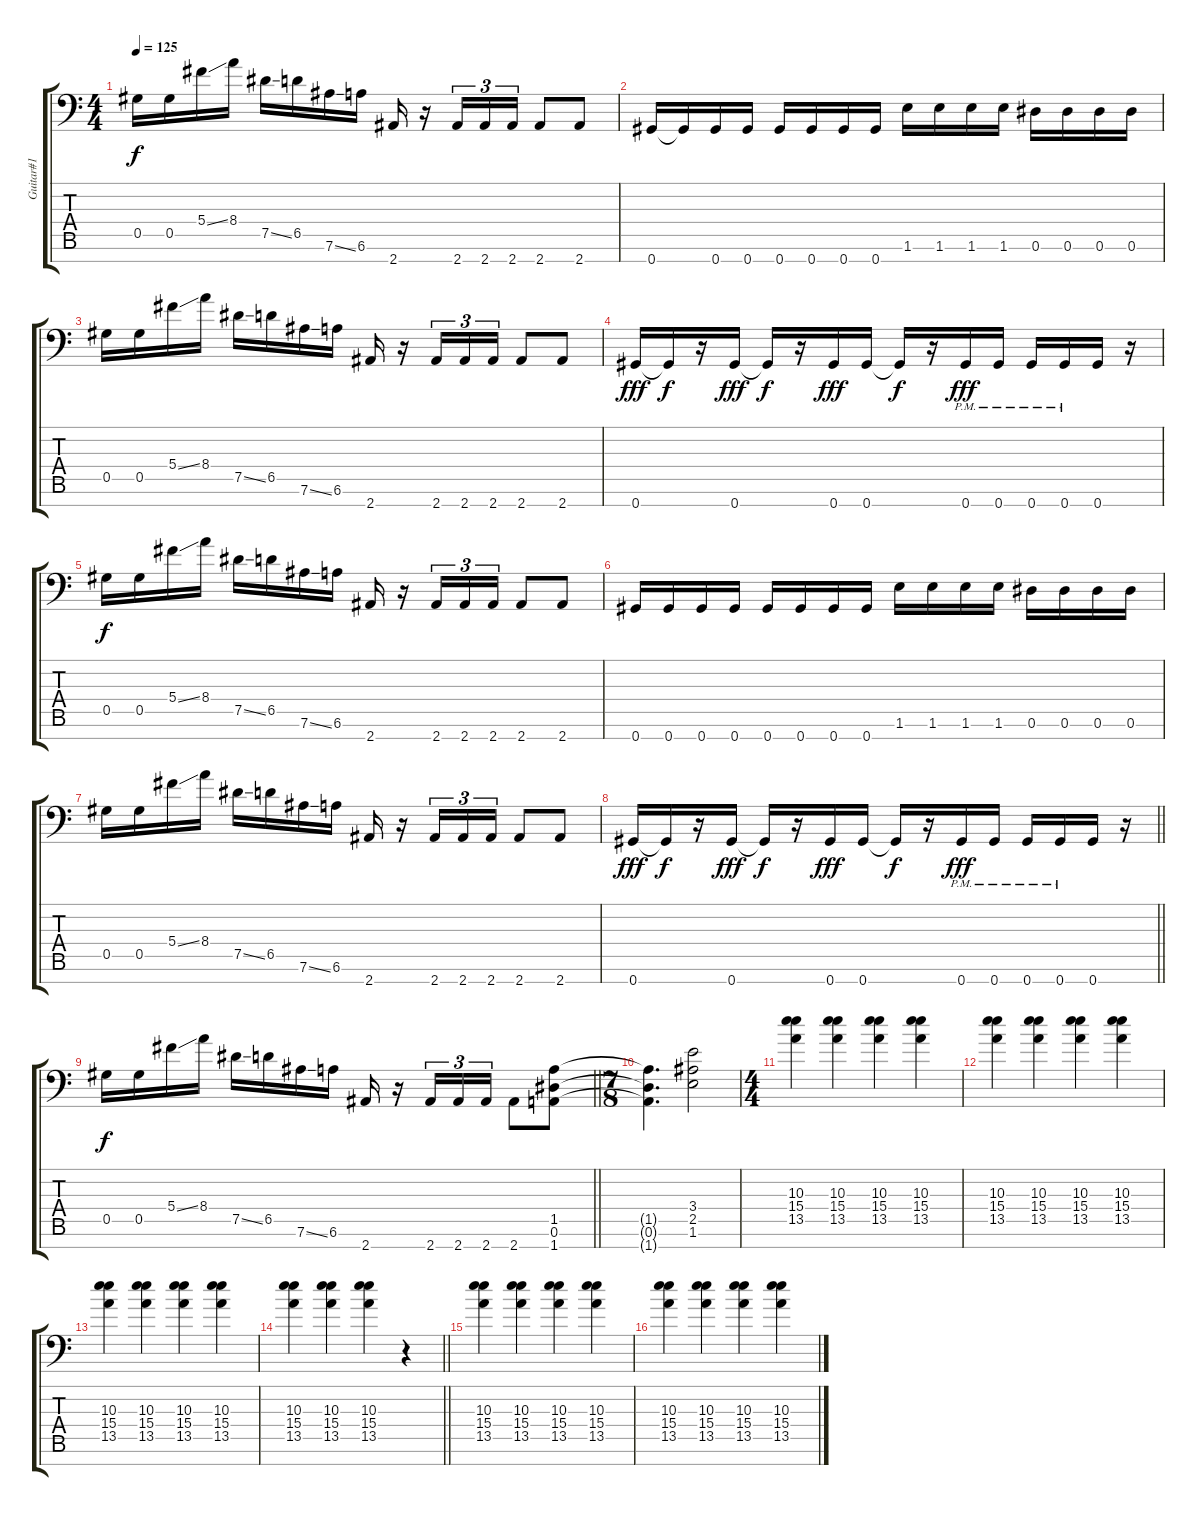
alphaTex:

\track ("Guitar#1" "Guitar#1") {instrument distortionguitar}
\staff {score tabs}
\tuning (Eb4 Bb3 Gb3 Db3 Ab2 Eb2 Ab1) {hide}
\ts (4 4)
\tempo 125
\clef f4
\ks c
0.5.16{dy f} 0.5.16 5.4{ss}.16 8.4.16 7.5{ss}.16 6.5.16 7.6{ss}.16 6.6.16 2.7.16 r.16 2.7.16{tu (3 2)} 2.7.16{tu (3 2)} 2.7.16{tu (3 2)} 2.7.8 2.7.8 |
0.7.16 0.7{t}.16 0.7.16 0.7.16 0.7.16 0.7.16 0.7.16 0.7.16 1.6.16 1.6.16 1.6.16 1.6.16 0.6.16 0.6.16 0.6.16 0.6.16 |
0.5.16 0.5.16 5.4{ss}.16 8.4.16 7.5{ss}.16 6.5.16 7.6{ss}.16 6.6.16 2.7.16 r.16 2.7.16{tu (3 2)} 2.7.16{tu (3 2)} 2.7.16{tu (3 2)} 2.7.8 2.7.8 |
0.7.16{dy fff} 0.7{t}.16{dy f} r.16 0.7.16{dy fff} 0.7{t}.16{dy f} r.16 0.7.16{dy fff} 0.7.16 0.7{t}.16{dy f} r.16 0.7{pm}.16{dy fff} 0.7{pm}.16 0.7{pm}.16 0.7{pm}.16 0.7.16 r.16 |
0.5.16{dy f} 0.5.16 5.4{ss}.16 8.4.16 7.5{ss}.16 6.5.16 7.6{ss}.16 6.6.16 2.7.16 r.16 2.7.16{tu (3 2)} 2.7.16{tu (3 2)} 2.7.16{tu (3 2)} 2.7.8 2.7.8 |
0.7.16 0.7.16 0.7.16 0.7.16 0.7.16 0.7.16 0.7.16 0.7.16 1.6.16 1.6.16 1.6.16 1.6.16 0.6.16 0.6.16 0.6.16 0.6.16 |
0.5.16 0.5.16 5.4{ss}.16 8.4.16 7.5{ss}.16 6.5.16 7.6{ss}.16 6.6.16 2.7.16 r.16 2.7.16{tu (3 2)} 2.7.16{tu (3 2)} 2.7.16{tu (3 2)} 2.7.8 2.7.8 |
\barLineRight lightlight
0.7.16{dy fff} 0.7{t}.16{dy f} r.16 0.7.16{dy fff} 0.7{t}.16{dy f} r.16 0.7.16{dy fff} 0.7.16 0.7{t}.16{dy f} r.16 0.7{pm}.16{dy fff} 0.7{pm}.16 0.7{pm}.16 0.7{pm}.16 0.7.16 r.16 |
\section ("" "")
\barLineRight lightlight
0.5.16{dy f} 0.5.16 5.4{ss}.16 8.4.16 7.5{ss}.16 6.5.16 7.6{ss}.16 6.6.16 2.7.16 r.16 2.7.16{tu (3 2)} 2.7.16{tu (3 2)} 2.7.16{tu (3 2)} 2.7.8 (1.5 0.6 1.7).8 |
\ts (7 8)
\section ("" "")
(1.5{t} 0.6{t} 1.7{t}).4{d} (3.4 2.5 1.6).2 |
\ts (4 4)
(10.3 15.4 13.5).4 (10.3 15.4 13.5).4 (10.3 15.4 13.5).4 (10.3 15.4 13.5).4 |
(10.3 15.4 13.5).4 (10.3 15.4 13.5).4 (10.3 15.4 13.5).4 (10.3 15.4 13.5).4 |
(10.3 15.4 13.5).4 (10.3 15.4 13.5).4 (10.3 15.4 13.5).4 (10.3 15.4 13.5).4 |
\barLineRight lightlight
(10.3 15.4 13.5).4 (10.3 15.4 13.5).4 (10.3 15.4 13.5).4 r.4 |
\section ("" "")
(10.3 15.4 13.5).4 (10.3 15.4 13.5).4 (10.3 15.4 13.5).4 (10.3 15.4 13.5).4 |
(10.3 15.4 13.5).4 (10.3 15.4 13.5).4 (10.3 15.4 13.5).4 (10.3 15.4 13.5).4
